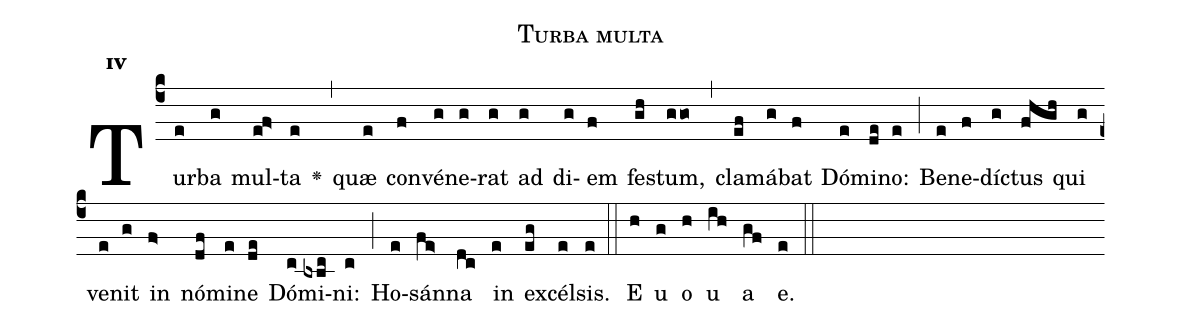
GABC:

name:Turba multa;
office-part:Antiphona;
mode:4;
%%
initial-style: 1;
name: Turba multa
book: Antiphonae & Responsoria/Tomus II, p. 107;
occasion: Hebdomada Sancta Dominica in Palmis;
office-part: Laudes Ant 1;
user-notes: ;
commentary: ;
annotation: 4e;
centering-scheme: english;
fontsize: 12;
font: OFLSortsMillGoudy;
height: 11;
width: 4.5;
%%
(c4)Tur(e)ba(g) mul(ef>)ta(e) <v>\greheightstar</v>(,) quæ(e) con(f)vé(g)ne(g)rat(g) ad(g) di(g)em(f) fe(gh)stum,(ggo) (,) cla(ef)má(g)bat(f) Dó(e)mi(de)no:(e) (;) Be(e)ne(f)dí(g)ctus(fhgh) qui(g) ve(e)nit(g) in(f>) nó(df)mi(e)ne(de) Dó(c)mi(bxbc)ni:(c) (;) Ho(e)sán(fe>)na(dc) in(e) ex(eg)cél(e)sis.(e) (::)
E(h) u(g) o(h) u(ih) a(gf) e.(e) (::)
